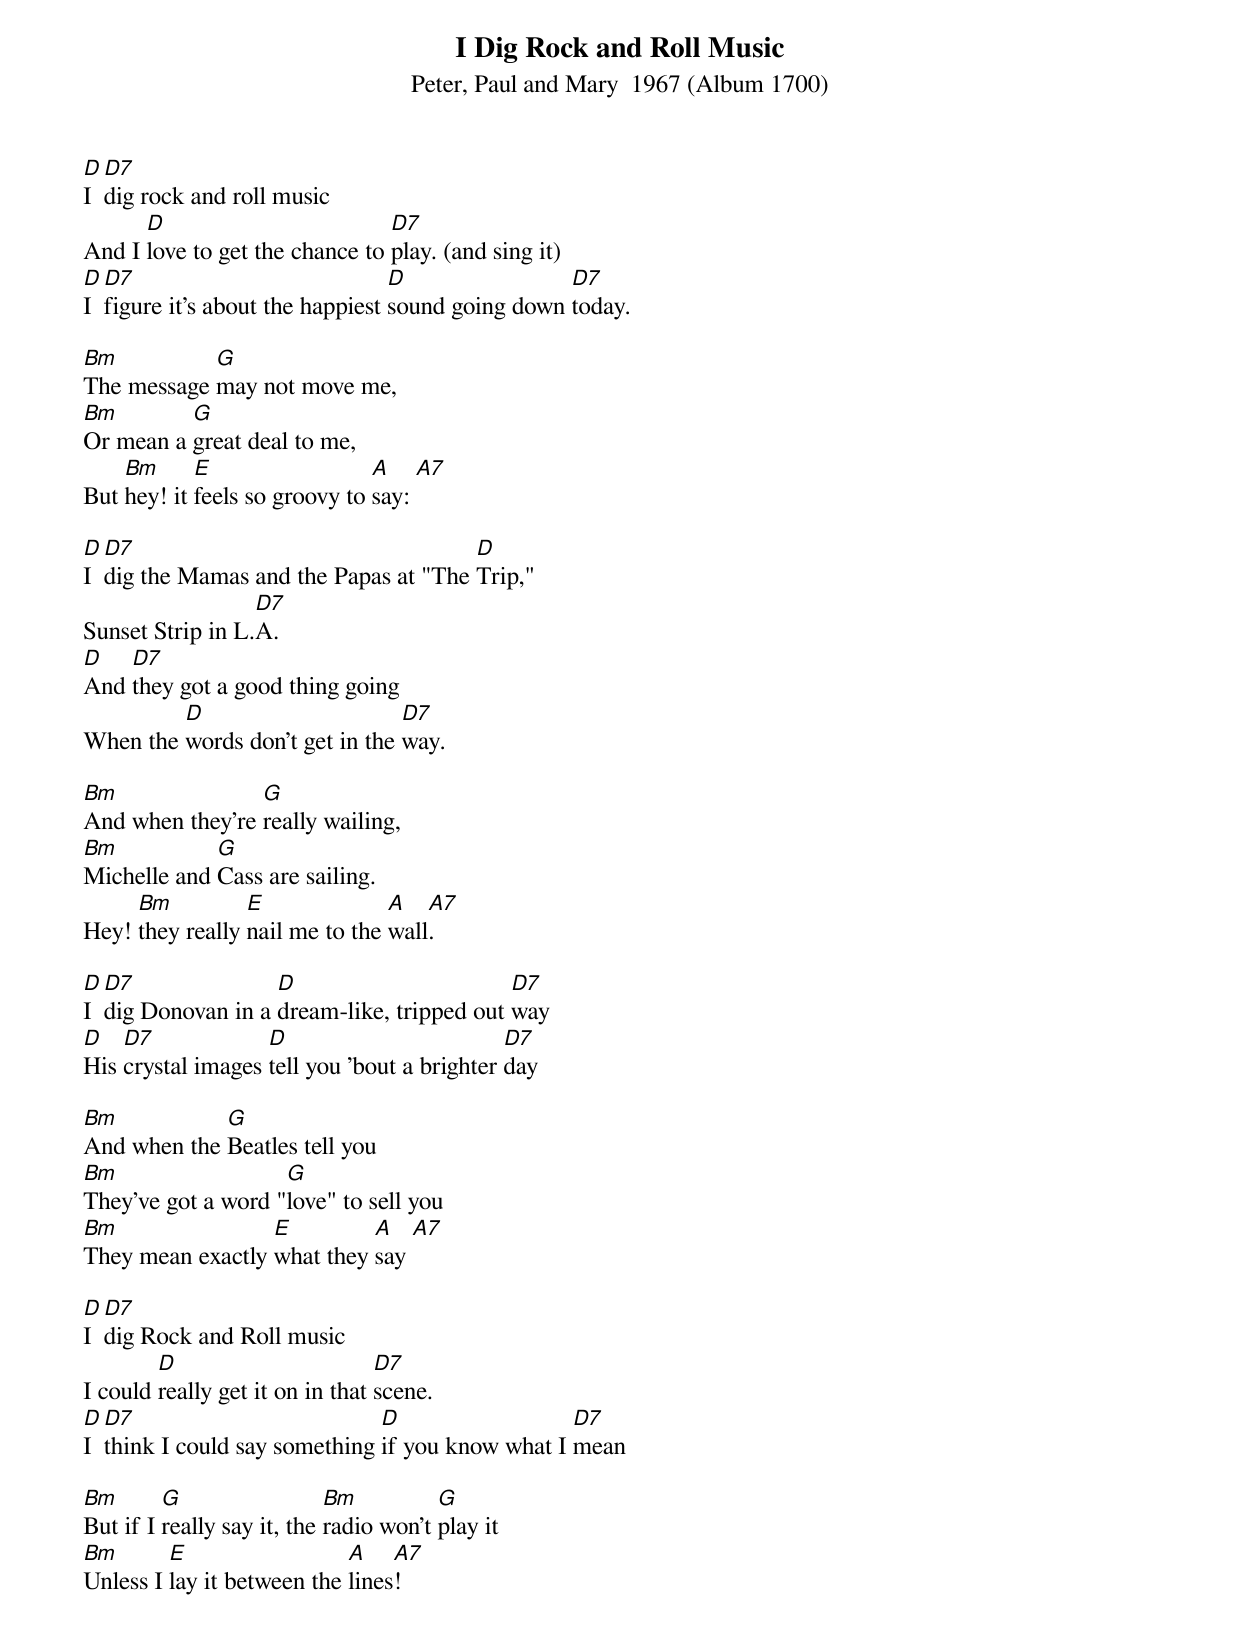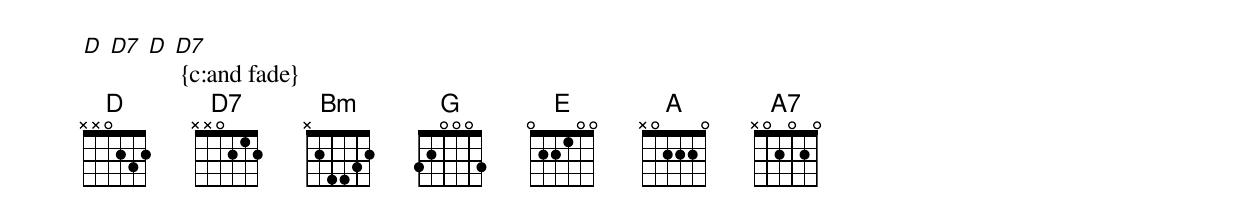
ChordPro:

{title: I Dig Rock and Roll Music }
{subtitle: Peter, Paul and Mary  1967 (Album 1700)}

[D]I [D7]dig rock and roll music
And I [D]love to get the chance to [D7]play. (and sing it)
[D]I [D7]figure it's about the happiest [D]sound going down [D7]today.

[Bm]The message [G]may not move me,
[Bm]Or mean a [G]great deal to me,
But [Bm]hey! it [E]feels so groovy to [A]say: [A7]

[D]I [D7]dig the Mamas and the Papas at "The [D]Trip,"
Sunset Strip in L.[D7]A.
[D]And [D7]they got a good thing going
When the [D]words don't get in the [D7]way.

[Bm]And when they're [G]really wailing,
[Bm]Michelle and [G]Cass are sailing.
Hey! [Bm]they really [E]nail me to the [A]wall[A7].

[D]I [D7]dig Donovan in a [D]dream-like, tripped out [D7]way
[D]His [D7]crystal images [D]tell you 'bout a brighter [D7]day

[Bm]And when the [G]Beatles tell you
[Bm]They've got a word "[G]love" to sell you
[Bm]They mean exactly [E]what they [A]say [A7]

[D]I [D7]dig Rock and Roll music
I could [D]really get it on in that [D7]scene.
[D]I [D7]think I could say something [D]if you know what I [D7]mean

[Bm]But if I [G]really say it, the [Bm]radio won't [G]play it
[Bm]Unless I [E]lay it between the [A]lines[A7]!

[D] [D7] [D] [D7] {c:and fade}
